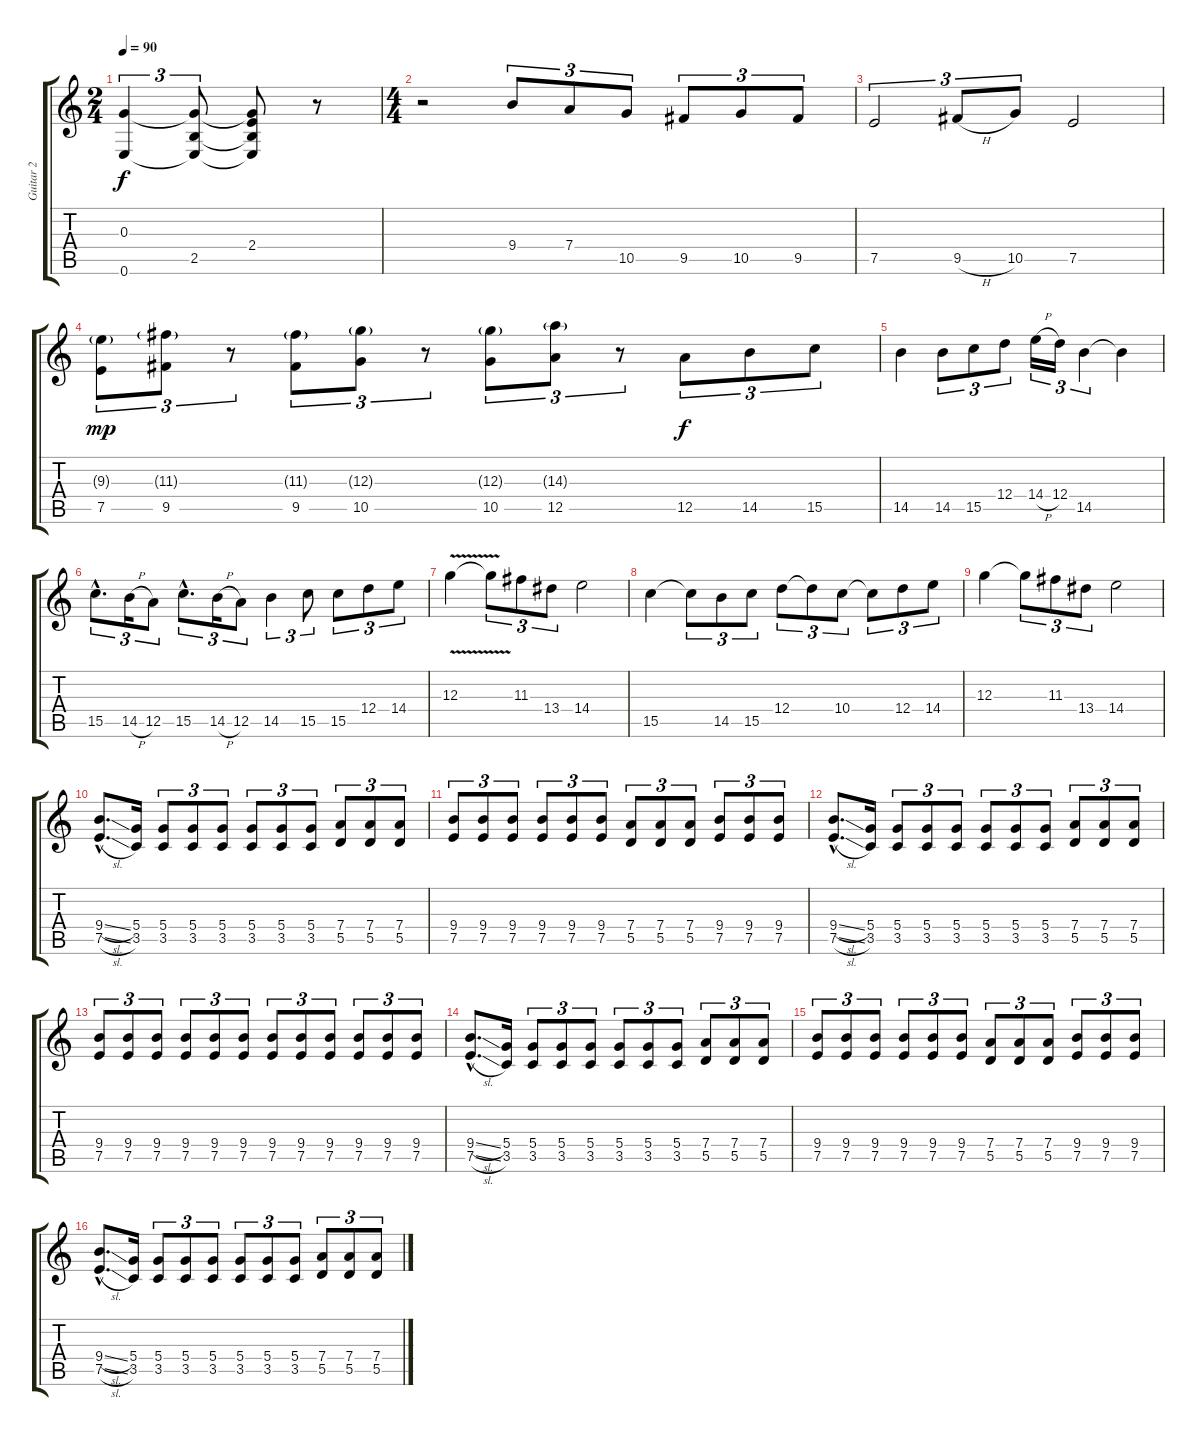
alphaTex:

\track ("Guitar 2" "Guitar 2") {instrument distortionguitar}
\staff {score tabs}
\tuning (E4 B3 G3 D3 A2 E2) {hide}
\ts (2 4)
\tempo 90
\clef g2
\ks c
(0.3{t} 0.6).4{tu (3 2) dy f} (0.3{t} 2.5 0.6{t}).8{tu (3 2)} (0.3{t} 2.4 2.5{t} 0.6{t}).8 r.8 |
\ts (4 4)
r.2 9.4.8{tu (3 2) volume 16 instrument distortionguitar} 7.4.8{tu (3 2)} 10.5.8{tu (3 2)} 9.5.8{tu (3 2)} 10.5.8{tu (3 2)} 9.5.8{tu (3 2)} |
7.5.2{tu (3 2)} 9.5{h}.8{tu (3 2)} 10.5.8{tu (3 2)} 7.5.2 |
(9.3{g} 7.5).8{tu (3 2) dy mp} (11.3{g} 9.5).8{tu (3 2)} r.8{tu (3 2)} (11.3{g} 9.5).8{tu (3 2)} (12.3{g} 10.5).8{tu (3 2)} r.8{tu (3 2)} (12.3{g} 10.5).8{tu (3 2)} (14.3{g} 12.5).8{tu (3 2)} r.8{tu (3 2)} 12.5.8{tu (3 2) dy f} 14.5.8{tu (3 2)} 15.5.8{tu (3 2)} |
14.5.4 14.5.8{tu (3 2)} 15.5.8{tu (3 2)} 12.4.8{tu (3 2)} 14.4{h}.16{tu (3 2)} 12.4.16{tu (3 2)} 14.5.4{tu (3 2)} 14.5{t}.4 |
15.5{hac}.8{d tu (3 2)} 14.5{h}.16{tu (3 2)} 12.5.8{tu (3 2)} 15.5{hac}.8{d tu (3 2)} 14.5{h}.16{tu (3 2)} 12.5.8{tu (3 2)} 14.5.4{tu (3 2)} 15.5.8{tu (3 2)} 15.5.8{tu (3 2)} 12.4.8{tu (3 2)} 14.4.8{tu (3 2)} |
12.3{v}.4 12.3{t}.8{tu (3 2)} 11.3.8{tu (3 2)} 13.4.8{tu (3 2)} 14.4.2 |
15.5.4 15.5{t}.8{tu (3 2)} 14.5.8{tu (3 2)} 15.5.8{tu (3 2)} 12.4.8{tu (3 2)} 12.4{t}.8{tu (3 2)} 10.4.8{tu (3 2)} 10.4{t}.8{tu (3 2)} 12.4.8{tu (3 2)} 14.4.8{tu (3 2)} |
12.3.4 12.3{t}.8{tu (3 2)} 11.3.8{tu (3 2)} 13.4.8{tu (3 2)} 14.4.2 |
(9.4{sl hac} 7.5{sl hac}).8{d volume 13 instrument distortionguitar} (5.4 3.5).16 (5.4 3.5).8{tu (3 2)} (5.4 3.5).8{tu (3 2)} (5.4 3.5).8{tu (3 2)} (5.4 3.5).8{tu (3 2)} (5.4 3.5).8{tu (3 2)} (5.4 3.5).8{tu (3 2)} (7.4 5.5).8{tu (3 2)} (7.4 5.5).8{tu (3 2)} (7.4 5.5).8{tu (3 2)} |
(9.4 7.5).8{tu (3 2)} (9.4 7.5).8{tu (3 2)} (9.4 7.5).8{tu (3 2)} (9.4 7.5).8{tu (3 2)} (9.4 7.5).8{tu (3 2)} (9.4 7.5).8{tu (3 2)} (7.4 5.5).8{tu (3 2)} (7.4 5.5).8{tu (3 2)} (7.4 5.5).8{tu (3 2)} (9.4 7.5).8{tu (3 2)} (9.4 7.5).8{tu (3 2)} (9.4 7.5).8{tu (3 2)} |
(9.4{sl hac} 7.5{sl hac}).8{d} (5.4 3.5).16 (5.4 3.5).8{tu (3 2)} (5.4 3.5).8{tu (3 2)} (5.4 3.5).8{tu (3 2)} (5.4 3.5).8{tu (3 2)} (5.4 3.5).8{tu (3 2)} (5.4 3.5).8{tu (3 2)} (7.4 5.5).8{tu (3 2)} (7.4 5.5).8{tu (3 2)} (7.4 5.5).8{tu (3 2)} |
(9.4 7.5).8{tu (3 2)} (9.4 7.5).8{tu (3 2)} (9.4 7.5).8{tu (3 2)} (9.4 7.5).8{tu (3 2)} (9.4 7.5).8{tu (3 2)} (9.4 7.5).8{tu (3 2)} (9.4 7.5).8{tu (3 2)} (9.4 7.5).8{tu (3 2)} (9.4 7.5).8{tu (3 2)} (9.4 7.5).8{tu (3 2)} (9.4 7.5).8{tu (3 2)} (9.4 7.5).8{tu (3 2)} |
(9.4{sl hac} 7.5{sl hac}).8{d} (5.4 3.5).16 (5.4 3.5).8{tu (3 2)} (5.4 3.5).8{tu (3 2)} (5.4 3.5).8{tu (3 2)} (5.4 3.5).8{tu (3 2)} (5.4 3.5).8{tu (3 2)} (5.4 3.5).8{tu (3 2)} (7.4 5.5).8{tu (3 2)} (7.4 5.5).8{tu (3 2)} (7.4 5.5).8{tu (3 2)} |
(9.4 7.5).8{tu (3 2)} (9.4 7.5).8{tu (3 2)} (9.4 7.5).8{tu (3 2)} (9.4 7.5).8{tu (3 2)} (9.4 7.5).8{tu (3 2)} (9.4 7.5).8{tu (3 2)} (7.4 5.5).8{tu (3 2)} (7.4 5.5).8{tu (3 2)} (7.4 5.5).8{tu (3 2)} (9.4 7.5).8{tu (3 2)} (9.4 7.5).8{tu (3 2)} (9.4 7.5).8{tu (3 2)} |
(9.4{sl hac} 7.5{sl hac}).8{d} (5.4 3.5).16 (5.4 3.5).8{tu (3 2)} (5.4 3.5).8{tu (3 2)} (5.4 3.5).8{tu (3 2)} (5.4 3.5).8{tu (3 2)} (5.4 3.5).8{tu (3 2)} (5.4 3.5).8{tu (3 2)} (7.4 5.5).8{tu (3 2)} (7.4 5.5).8{tu (3 2)} (7.4 5.5).8{tu (3 2)}
